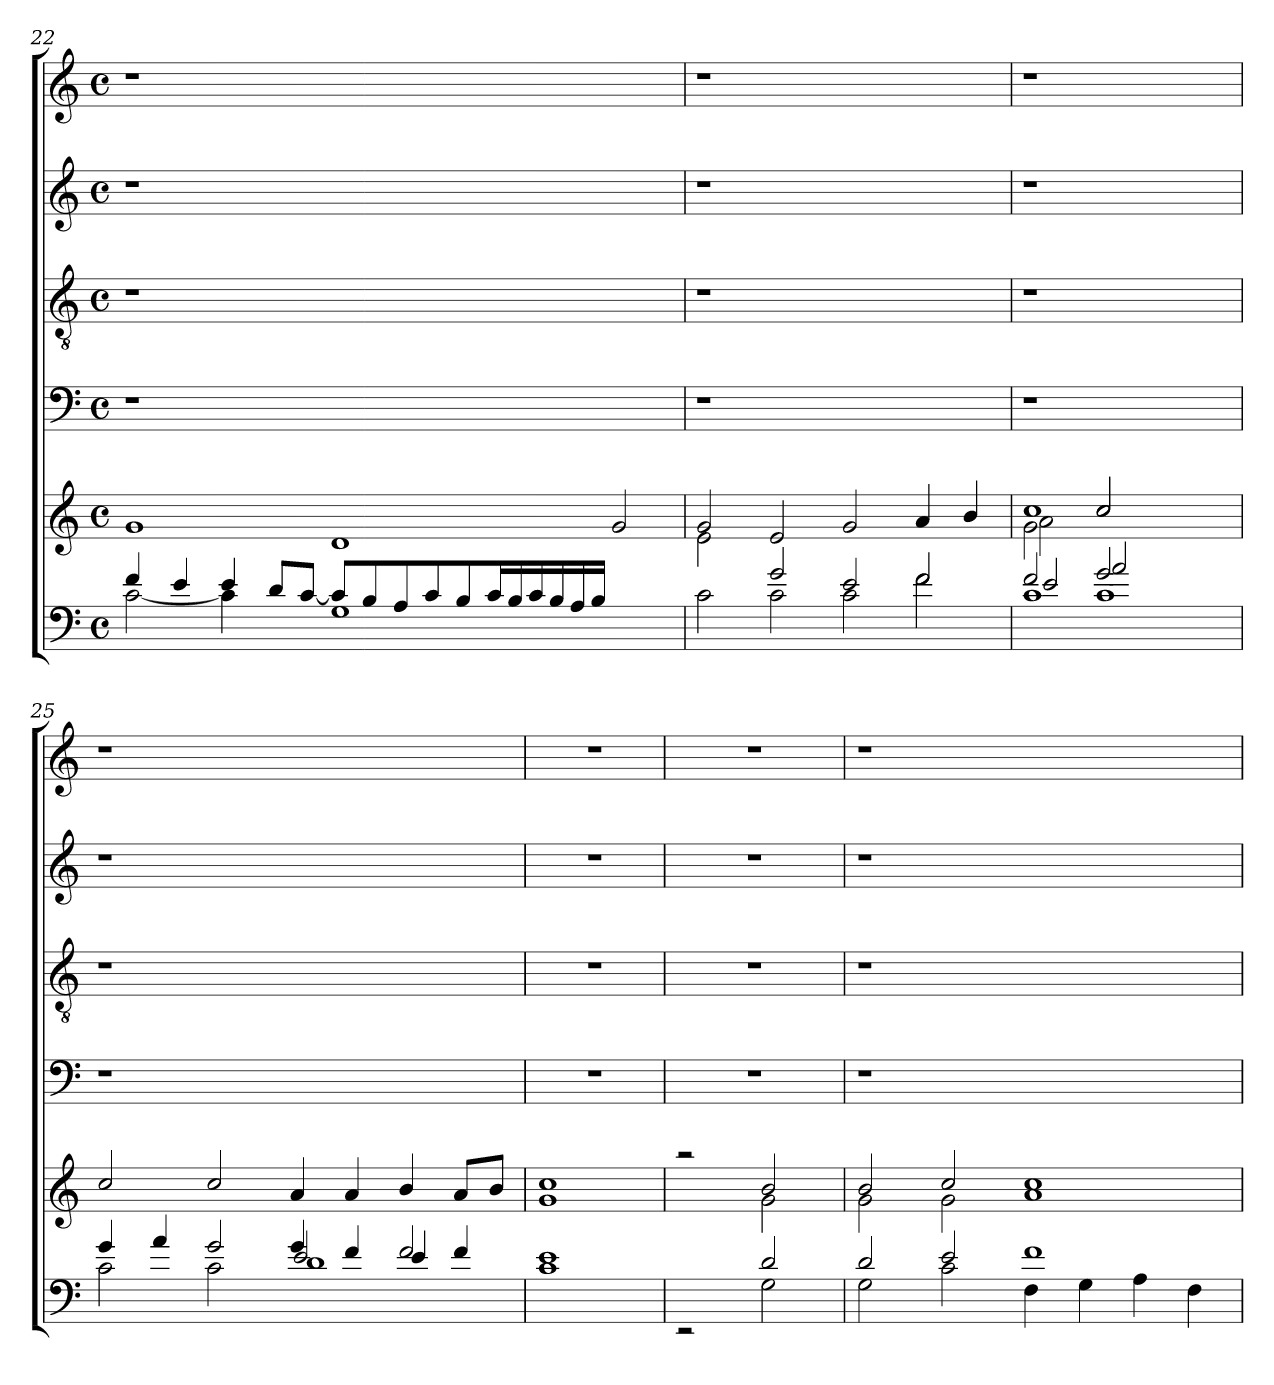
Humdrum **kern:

**kern	**kern	**kern	**kern	**kern	**kern
*part5	*part5	*part4	*part3	*part2	*part1
*staff6	*staff5	*staff4	*staff3	*staff2	*staff1
*clefF4	*clefG2	*clefF4	*clefGv2	*clefG2	*clefG2
*k[]	*k[]	*k[]	*k[]	*k[]	*k[]
*C:	*C:	*C:	*C:	*C:	*C:
*M4/4	*M4/4	*M4/4	*M4/4	*M4/4	*M4/4
*met(c)	*met(c)	*met(c)	*met(c)	*met(c)	*met(c)
=22	=22	=22	=22	=22	=22
*^	*	*	*	*	*
4f/	[<2c\	1g	1r	1r	1r	1r
4e/	.	.	.	.	.	.
4e/	4c\]	.	.	.	.	.
8d/L	4ryy	.	.	.	.	.
[>8c/J	.	.	.	.	.	.
8c/L]	1G	1d	1.ryy	1.ryy	1.ryy	1.ryy
8B/	.	.	.	.	.	.
8A/	.	.	.	.	.	.
8c/	.	.	.	.	.	.
8B/	.	.	.	.	.	.
16c/L	.	.	.	.	.	.
16B/	.	.	.	.	.	.
16c/	.	.	.	.	.	.
16B/	.	.	.	.	.	.
16A/	.	.	.	.	.	.
16B/JJ)	.	.	.	.	.	.
2ryy	2ryy	(>2g/	.	.	.	.
!!LO:LB:g=z
=23	=23	=23	=23	=23	=23	=23
*	*	*^	*	*	*	*
2c\	2ryy	2g/	2e\	1r	1r	1r	1r
2c\	2g/	2e/	1.ryy	.	.	.	.
2e/	2c\	2g/	.	1ryy	1ryy	1ryy	1ryy
2f\	2f/	4a/	.	.	.	.	.
.	.	4b/	.	.	.	.	.
=24	=24	=24	=24	=24	=24	=24	=24
*^	*^	*	*^	*	*	*	*
1c	2e/	2f/	2ryy	1cc	2g\	2a\	1r	1r	1r	1r
.	2g/	1c	2a/	.	2cc/	2cc/	.	.	.	.
2ryy	2ryy	.	2ryy	2ryy	2ryy	2ryy	2ryy	2ryy	2ryy	2ryy
*	*	*v	*v	*	*	*	*	*	*	*
*	*	*	*v	*v	*v	*	*	*	*
=25	=25	=25	=25	=25	=25	=25	=25
2c\	4g/	1ryy	2cc/	1r	1r	1r	1r
.	4a/	.	.	.	.	.	.
2c\	2g/	.	2cc/	.	.	.	.
4g/	2e/	1d	4a/	1ryy	1ryy	1ryy	1ryy
4f/	.	.	4a/	.	.	.	.
2f/	4e/	.	4b/	.	.	.	.
.	4f/	.	8a/L	.	.	.	.
.	.	.	8b/J	.	.	.	.
*v	*v	*v	*	*	*	*	*
=26	=26	=26	=26	=26	=26
1c 1e	1g 1cc	1r	1r	1r	1r
=27	=27	=27	=27	=27	=27
*^	*^	*	*	*	*
2ryy	2rEE	2raa	2ryy	1r	1r	1r	1r
2d/	2G\	2b/	2g\	.	.	.	.
=28	=28	=28	=28	=28	=28	=28	=28
2G\	2d/	2b/	2g\	1r	1r	1r	1r
2e/	2c\	2cc/	2g\	.	.	.	.
4F\	1f	1a	1cc	1ryy	1ryy	1ryy	1ryy
4G\	.	.	.	.	.	.	.
4A\	.	.	.	.	.	.	.
4F\	.	.	.	.	.	.	.
*v	*v	*	*	*	*	*	*
*	*v	*v	*	*	*	*
=	=	=	=	=	=
*-	*-	*-	*-	*-	*-
